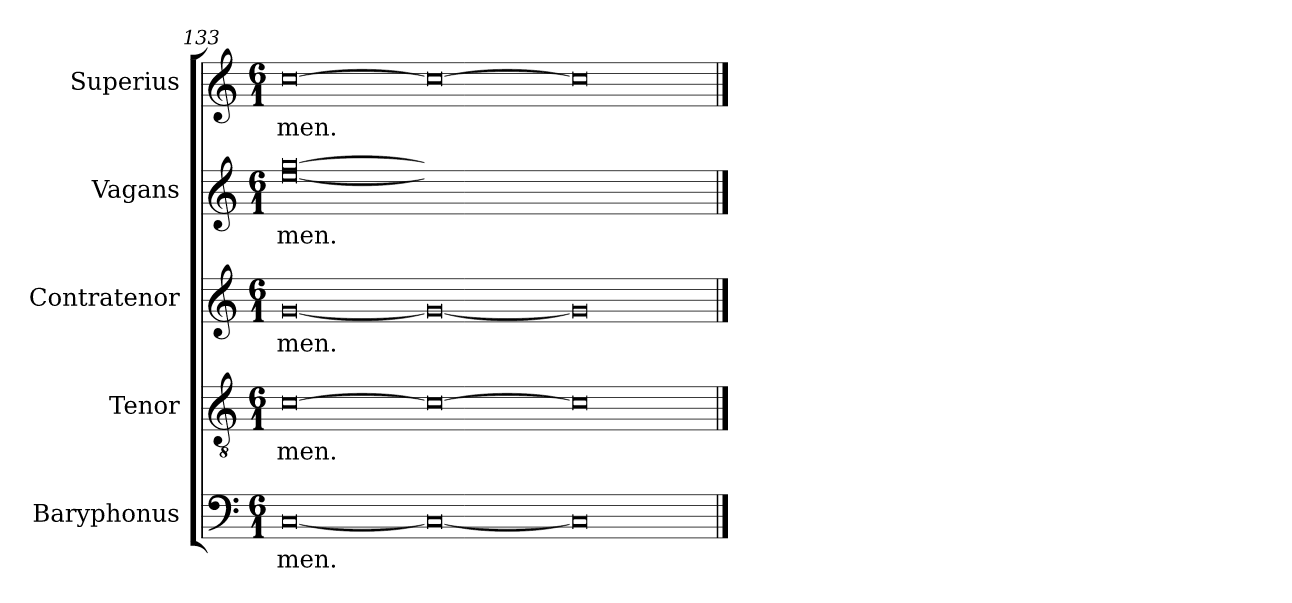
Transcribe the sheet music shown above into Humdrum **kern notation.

**kern	**text	**kern	**text	**kern	**text	**kern	**text	**kern	**text
*part5	*part5	*part4	*part4	*part3	*part3	*part2	*part2	*part1	*part1
*staff5	*staff5	*staff4	*staff4	*staff3	*staff3	*staff2	*staff2	*staff1	*staff1
*I"Baryphonus	*	*I"Tenor	*	*I"Contratenor	*	*I"Vagans	*	*I"Superius	*
*I'By	*	*I'T	*	*I'Ct	*	*I'V	*	*I'S	*
*clefF4	*	*clefGv2	*	*clefG2	*	*clefG2	*	*clefG2	*
*k[]	*	*k[]	*	*k[]	*	*k[]	*	*k[]	*
*M6/1	*	*M6/1	*	*M6/1	*	*M6/1	*	*M6/1	*
=133	=133	=133	=133	=133	=133	=133	=133	=133	=133
[0C	-men.	[0c	-men.	[0g	-men.	[y0ee [y0gg	-men.	[0cc	-men.
0C_	.	0c_	.	0g_	.	0eeyy_ 0ggyy_	.	0cc_	.
0C]	.	0c]	.	0g]	.	0eeyy] 0ggyy]	.	0cc]	.
==	==	==	==	==	==	==	==	==	==
*-	*-	*-	*-	*-	*-	*-	*-	*-	*-
